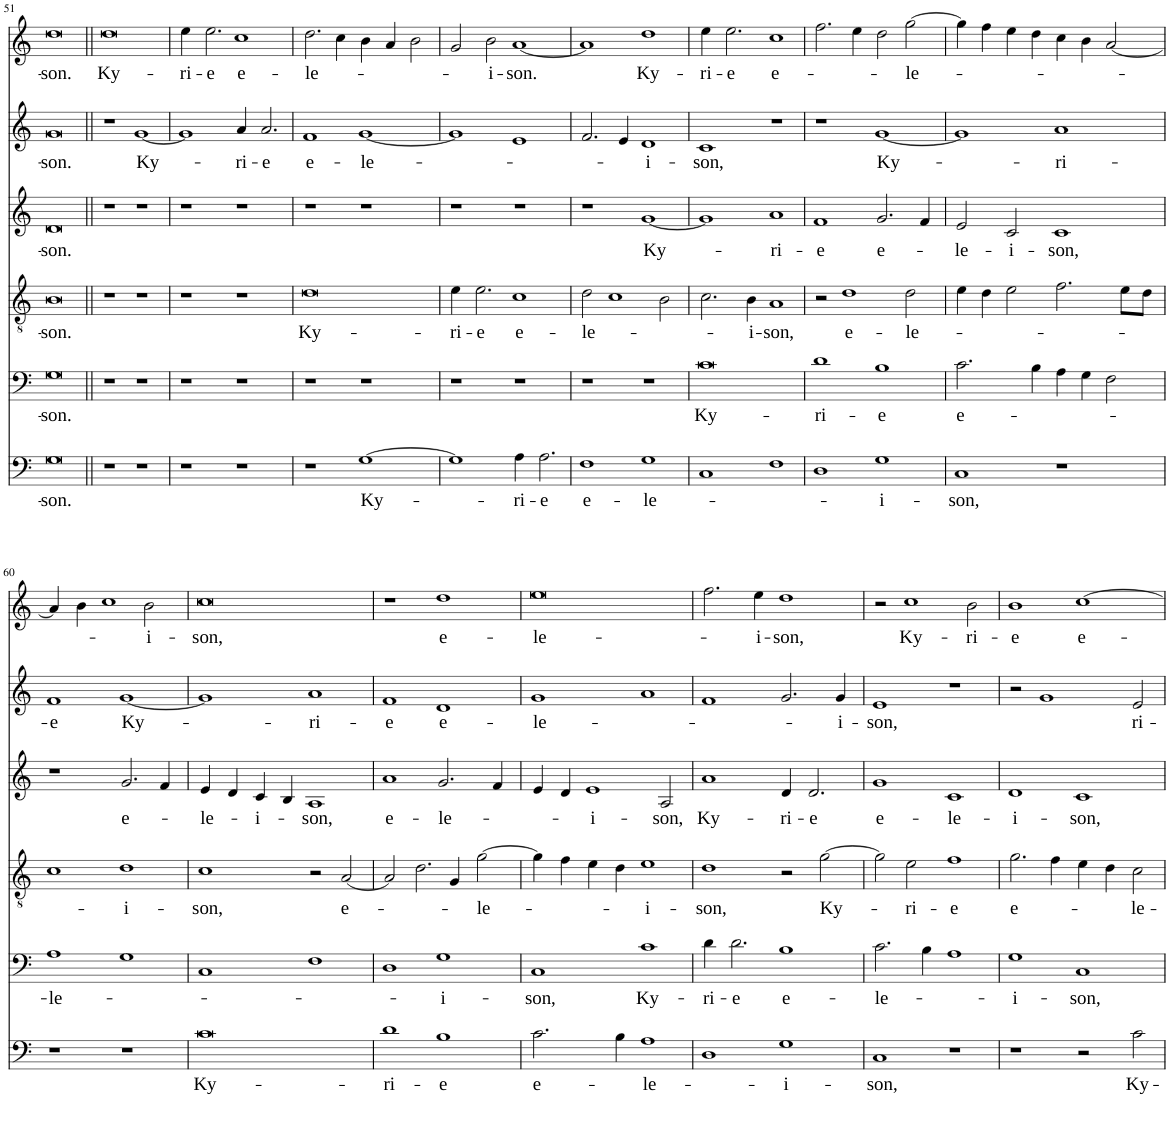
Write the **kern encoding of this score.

**kern	**text	**kern	**text	**kern	**text	**kern	**text	**kern	**text	**kern	**text
*part6	*part6	*part5	*part5	*part4	*part4	*part3	*part3	*part2	*part2	*part1	*part1
*staff6	*staff6	*staff5	*staff5	*staff4	*staff4	*staff3	*staff3	*staff2	*staff2	*staff1	*staff1
*I"B	*	*I"B	*	*I"T	*	*I"A	*	*I"S	*	*I"S	*
!!LO:PB:g=z
*clefF4	*	*clefF4	*	*clefGv2	*	*clefG2	*	*clefG2	*	*clefG2	*
*k[]	*	*k[]	*	*k[]	*	*k[]	*	*k[]	*	*k[]	*
*M4/2	*	*M4/2	*	*M4/2	*	*M4/2	*	*M4/2	*	*M4/2	*
=51	=51	=51	=51	=51	=51	=51	=51	=51	=51	=51	=51
!	!LO:LY:b	!	!LO:LY:b	!	!LO:LY:b	!	!LO:LY:b	!	!LO:LY:b	!	!LO:LY:b
0G	-son.	0G	-son.	0B	-son.	0d	-son.	0g	-son.	0dd	-son.
=52||	=52||	=52||	=52||	=52||	=52||	=52||	=52||	=52||	=52||	=52||	=52||
!	!	!	!	!	!	!	!	!	!	!	!LO:LY:b
1r	.	1r	.	1r	.	1r	.	1r	.	0dd	Ky-
!	!	!	!	!	!	!	!	!	!LO:LY:b	!	!
1r	.	1r	.	1r	.	1r	.	[1g	Ky-	.	.
=53	=53	=53	=53	=53	=53	=53	=53	=53	=53	=53	=53
!	!	!	!	!	!	!	!	!	!	!	!LO:LY:b
1r	.	1r	.	1r	.	1r	.	1g]	.	4ee\	-ri-
!	!	!	!	!	!	!	!	!	!	!	!LO:LY:b
.	.	.	.	.	.	.	.	.	.	2.ee\	-e
!	!	!	!	!	!	!	!	!	!LO:LY:b	!	!LO:LY:b
1r	.	1r	.	1r	.	1r	.	4a/	-ri-	1cc	e-
!	!	!	!	!	!	!	!	!	!LO:LY:b	!	!
.	.	.	.	.	.	.	.	2.a/	-e	.	.
=54	=54	=54	=54	=54	=54	=54	=54	=54	=54	=54	=54
!	!	!	!	!	!LO:LY:b	!	!	!	!LO:LY:b	!	!LO:LY:b
1r	.	1r	.	0d	Ky-	1r	.	1f	e-	2.dd\	-le-
.	.	.	.	.	.	.	.	.	.	4cc\	.
!	!LO:LY:b	!	!	!	!	!	!	!	!LO:LY:b	!	!
[1G	Ky-	1r	.	.	.	1r	.	[1g	-le-	4b\	.
.	.	.	.	.	.	.	.	.	.	4a/	.
.	.	.	.	.	.	.	.	.	.	2b\	.
=55	=55	=55	=55	=55	=55	=55	=55	=55	=55	=55	=55
!	!	!	!	!	!LO:LY:b	!	!	!	!	!	!
1G]	.	1r	.	4e\	-ri-	1r	.	1g]	.	2g/	.
!	!	!	!	!	!LO:LY:b	!	!	!	!	!	!
.	.	.	.	2.e\	-e	.	.	.	.	.	.
!	!	!	!	!	!	!	!	!	!	!	!LO:LY:b
.	.	.	.	.	.	.	.	.	.	2b\	-i-
!	!LO:LY:b	!	!	!	!LO:LY:b	!	!	!	!	!	!LO:LY:b
4A\	-ri-	1r	.	1c	e-	1r	.	1e	.	[1a	-son.
!	!LO:LY:b	!	!	!	!	!	!	!	!	!	!
2.A\	-e	.	.	.	.	.	.	.	.	.	.
=56	=56	=56	=56	=56	=56	=56	=56	=56	=56	=56	=56
!	!LO:LY:b	!	!	!	!LO:LY:b	!	!	!	!	!	!
1F	e-	1r	.	2d\	-le-	1r	.	2.f/	.	1a]	.
.	.	.	.	1c	.	.	.	.	.	.	.
.	.	.	.	.	.	.	.	4e/	.	.	.
!	!LO:LY:b	!	!	!	!	!	!LO:LY:b	!	!LO:LY:b	!	!LO:LY:b
1G	-le-	1r	.	.	.	[1g	Ky-	1d	-i-	1dd	Ky-
.	.	.	.	2B\	.	.	.	.	.	.	.
=57	=57	=57	=57	=57	=57	=57	=57	=57	=57	=57	=57
!	!	!	!LO:LY:b	!	!	!	!	!	!LO:LY:b	!	!LO:LY:b
1C	.	0c	Ky-	2.c\	.	1g]	.	1c	-son,	4ee\	-ri-
!	!	!	!	!	!	!	!	!	!	!	!LO:LY:b
.	.	.	.	.	.	.	.	.	.	2.ee\	-e
!	!	!	!	!	!LO:LY:b	!	!	!	!	!	!
.	.	.	.	4B\	-i-	.	.	.	.	.	.
!	!	!	!	!	!LO:LY:b	!	!LO:LY:b	!	!	!	!LO:LY:b
1F	.	.	.	1A	-son,	1a	-ri-	1r	.	1cc	e-
=58	=58	=58	=58	=58	=58	=58	=58	=58	=58	=58	=58
!	!	!	!LO:LY:b	!	!	!	!LO:LY:b	!	!	!	!
1D	.	1d	-ri-	2r	.	1f	-e	1r	.	2.ff\	.
!	!	!	!	!	!LO:LY:b	!	!	!	!	!	!
.	.	.	.	1d	e-	.	.	.	.	.	.
.	.	.	.	.	.	.	.	.	.	4ee\	.
!	!LO:LY:b	!	!LO:LY:b	!	!	!	!LO:LY:b	!	!LO:LY:b	!	!
1G	-i-	1B	-e	.	.	2.g/	e-	[1g	Ky-	2dd\	.
!	!	!	!	!	!LO:LY:b	!	!	!	!	!	!LO:LY:b
.	.	.	.	2d\	-le-	.	.	.	.	[2gg\	-le-
.	.	.	.	.	.	4f/	.	.	.	.	.
=59	=59	=59	=59	=59	=59	=59	=59	=59	=59	=59	=59
!	!LO:LY:b	!	!LO:LY:b	!	!	!	!LO:LY:b	!	!	!	!
1C	-son,	2.c\	e-	4e\	.	2e/	-le-	1g]	.	4gg\]	.
.	.	.	.	4d\	.	.	.	.	.	4ff\	.
!	!	!	!	!	!	!	!LO:LY:b	!	!	!	!
.	.	.	.	2e\	.	2c/	-i-	.	.	4ee\	.
.	.	4B\	.	.	.	.	.	.	.	4dd\	.
!	!	!	!	!	!	!	!LO:LY:b	!	!LO:LY:b	!	!
1r	.	4A\	.	2.f\	.	1c	-son,	1a	-ri-	4cc\	.
.	.	4G\	.	.	.	.	.	.	.	4b\	.
.	.	2F\	.	.	.	.	.	.	.	[2a/	.
.	.	.	.	8e\L	.	.	.	.	.	.	.
.	.	.	.	8d\J	.	.	.	.	.	.	.
!!LO:LB:g=z
=60	=60	=60	=60	=60	=60	=60	=60	=60	=60	=60	=60
!	!	!	!LO:LY:b	!	!	!	!	!	!LO:LY:b	!	!
1r	.	1A	-le-	1c	.	1r	.	1f	-e	4a/]	.
.	.	.	.	.	.	.	.	.	.	4b\	.
.	.	.	.	.	.	.	.	.	.	1cc	.
!	!	!	!	!	!LO:LY:b	!	!LO:LY:b	!	!LO:LY:b	!	!
1r	.	1G	.	1d	-i-	2.g/	e-	[1g	Ky-	.	.
!	!	!	!	!	!	!	!	!	!	!	!LO:LY:b
.	.	.	.	.	.	.	.	.	.	2b\	-i-
.	.	.	.	.	.	4f/	.	.	.	.	.
=61	=61	=61	=61	=61	=61	=61	=61	=61	=61	=61	=61
!	!LO:LY:b	!	!	!	!LO:LY:b	!	!LO:LY:b	!	!	!	!LO:LY:b
0c	Ky-	1C	.	1c	-son,	4e/	-le-	1g]	.	0cc	-son,
.	.	.	.	.	.	4d/	.	.	.	.	.
!	!	!	!	!	!	!	!LO:LY:b	!	!	!	!
.	.	.	.	.	.	4c/	-i-	.	.	.	.
.	.	.	.	.	.	4B/	.	.	.	.	.
!	!	!	!	!	!	!	!LO:LY:b	!	!LO:LY:b	!	!
.	.	1F	.	2r	.	1A	-son,	1a	-ri-	.	.
!	!	!	!	!	!LO:LY:b	!	!	!	!	!	!
.	.	.	.	[2A/	e-	.	.	.	.	.	.
=62	=62	=62	=62	=62	=62	=62	=62	=62	=62	=62	=62
!	!LO:LY:b	!	!	!	!	!	!LO:LY:b	!	!LO:LY:b	!	!
1d	-ri-	1D	.	2A/]	.	1a	e-	1f	-e	1r	.
.	.	.	.	2.d\	.	.	.	.	.	.	.
!	!LO:LY:b	!	!LO:LY:b	!	!	!	!LO:LY:b	!	!LO:LY:b	!	!LO:LY:b
1B	-e	1G	-i-	.	.	2.g/	-le-	1d	e-	1dd	e-
.	.	.	.	4G/	.	.	.	.	.	.	.
!	!	!	!	!	!LO:LY:b	!	!	!	!	!	!
.	.	.	.	[2g\	-le-	.	.	.	.	.	.
.	.	.	.	.	.	4f/	.	.	.	.	.
=63	=63	=63	=63	=63	=63	=63	=63	=63	=63	=63	=63
!	!LO:LY:b	!	!LO:LY:b	!	!	!	!	!	!LO:LY:b	!	!LO:LY:b
2.c\	e-	1C	-son,	4g\]	.	4e/	.	1g	-le-	0ee	-le-
.	.	.	.	4f\	.	4d/	.	.	.	.	.
!	!	!	!	!	!	!	!LO:LY:b	!	!	!	!
.	.	.	.	4e\	.	1e	-i-	.	.	.	.
4B\	.	.	.	4d\	.	.	.	.	.	.	.
!	!LO:LY:b	!	!LO:LY:b	!	!LO:LY:b	!	!	!	!	!	!
1A	-le-	1c	Ky-	1e	-i-	.	.	1a	.	.	.
!	!	!	!	!	!	!	!LO:LY:b	!	!	!	!
.	.	.	.	.	.	2A/	-son,	.	.	.	.
=64	=64	=64	=64	=64	=64	=64	=64	=64	=64	=64	=64
!	!	!	!LO:LY:b	!	!LO:LY:b	!	!LO:LY:b	!	!	!	!
1D	.	4d\	-ri-	1d	-son,	1a	Ky-	1f	.	2.ff\	.
!	!	!	!LO:LY:b	!	!	!	!	!	!	!	!
.	.	2.d\	-e	.	.	.	.	.	.	.	.
!	!	!	!	!	!	!	!	!	!	!	!LO:LY:b
.	.	.	.	.	.	.	.	.	.	4ee\	-i-
!	!LO:LY:b	!	!LO:LY:b	!	!	!	!LO:LY:b	!	!	!	!LO:LY:b
1G	-i-	1B	e-	2r	.	4d/	-ri-	2.g/	.	1dd	-son,
!	!	!	!	!	!	!	!LO:LY:b	!	!	!	!
.	.	.	.	.	.	2.d/	-e	.	.	.	.
!	!	!	!	!	!LO:LY:b	!	!	!	!	!	!
.	.	.	.	[2g\	Ky-	.	.	.	.	.	.
!	!	!	!	!	!	!	!	!	!LO:LY:b	!	!
.	.	.	.	.	.	.	.	4g/	-i-	.	.
=65	=65	=65	=65	=65	=65	=65	=65	=65	=65	=65	=65
!	!LO:LY:b	!	!LO:LY:b	!	!	!	!LO:LY:b	!	!LO:LY:b	!	!
1C	-son,	2.c\	-le-	2g\]	.	1g	e-	1e	-son,	2r	.
!	!	!	!	!	!LO:LY:b	!	!	!	!	!	!LO:LY:b
.	.	.	.	2e\	-ri-	.	.	.	.	1cc	Ky-
.	.	4B\	.	.	.	.	.	.	.	.	.
!	!	!	!	!	!LO:LY:b	!	!LO:LY:b	!	!	!	!
1r	.	1A	.	1f	-e	1c	-le-	1r	.	.	.
!	!	!	!	!	!	!	!	!	!	!	!LO:LY:b
.	.	.	.	.	.	.	.	.	.	2b\	-ri-
=66	=66	=66	=66	=66	=66	=66	=66	=66	=66	=66	=66
!	!	!	!LO:LY:b	!	!LO:LY:b	!	!LO:LY:b	!	!	!	!LO:LY:b
1r	.	1G	-i-	2.g\	e-	1d	-i-	2r	.	1b	-e
.	.	.	.	.	.	.	.	1g	.	.	.
.	.	.	.	4f\	.	.	.	.	.	.	.
!	!	!	!LO:LY:b	!	!	!	!LO:LY:b	!	!	!	!LO:LY:b
2r	.	1C	-son,	4e\	.	1c	-son,	.	.	[1cc	e-
.	.	.	.	4d\	.	.	.	.	.	.	.
!	!LO:LY:b	!	!	!	!LO:LY:b	!	!	!	!LO:LY:b	!	!
2c\	Ky-	.	.	2c\	-le-	.	.	2e/	-ri-	.	.
=	=	=	=	=	=	=	=	=	=	=	=
*-	*-	*-	*-	*-	*-	*-	*-	*-	*-	*-	*-
